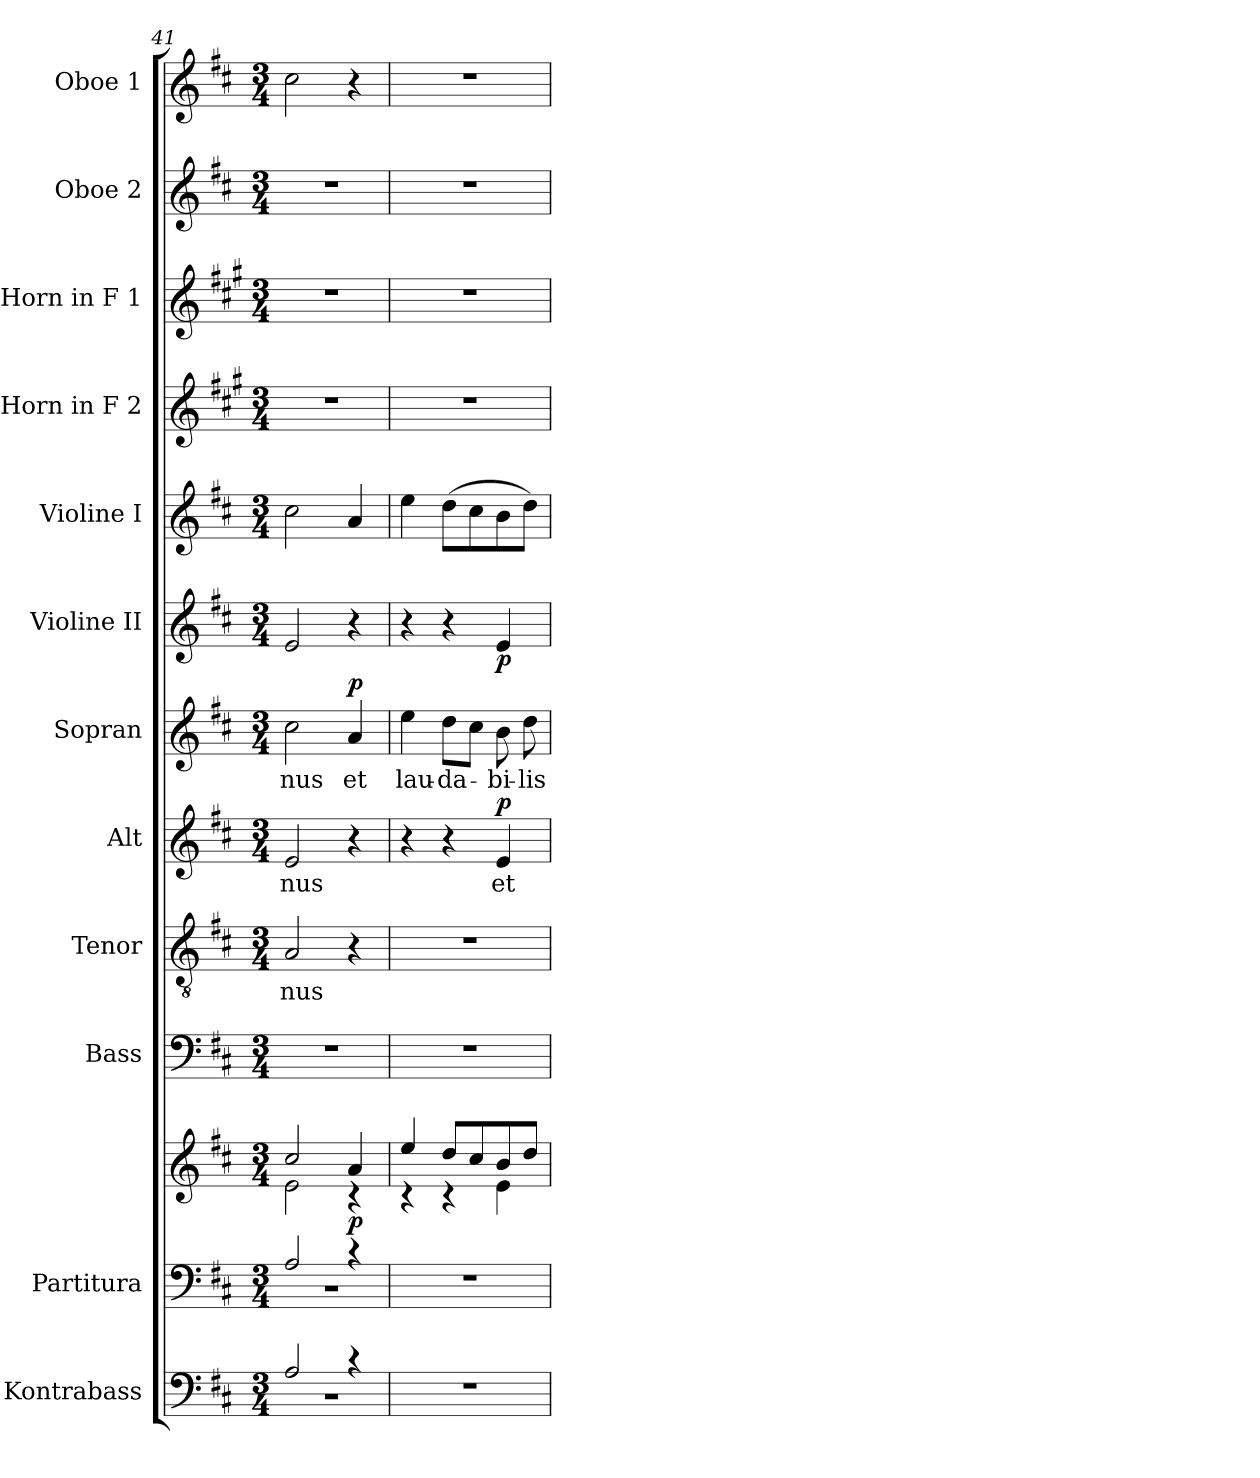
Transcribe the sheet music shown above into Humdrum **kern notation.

**kern	**kern	**kern	**dynam	**kern	**kern	**text	**kern	**text	**dynam	**kern	**text	**dynam	**kern	**dynam	**kern	**kern	**kern	**kern	**kern
*part12	*part11	*part11	*part11	*part10	*part9	*part9	*part8	*part8	*part8	*part7	*part7	*part7	*part6	*part6	*part5	*part4	*part3	*part2	*part1
*staff13	*staff12	*staff11	*staff11/12	*staff10	*staff9	*staff9	*staff8	*staff8	*staff8	*staff7	*staff7	*staff7	*staff6	*staff6	*staff5	*staff4	*staff3	*staff2	*staff1
*I"Kontrabass	*I"Partitura	*	*	*I"Bass	*I"Tenor	*	*I"Alt	*	*	*I"Sopran	*	*	*I"Violine II	*	*I"Violine I	*I"Horn in F 2	*I"Horn in F 1	*I"Oboe 2	*I"Oboe 1
*I'Kb.	*	*	*	*I'B.	*I'T.	*	*I'A.	*	*	*I'S.	*	*	*I'Vl. II	*	*I'Vl. I	*	*	*I'Ob. 2	*I'Ob. 1
!!LO:PB:g=z
*clefF4	*clefF4	*clefG2	*	*clefF4	*clefGv2	*	*clefG2	*	*	*clefG2	*	*	*clefG2	*	*clefG2	*clefG2	*clefG2	*clefG2	*clefG2
*ITrd7c12	*	*	*	*	*	*	*	*	*	*	*	*	*	*	*	*ITrd4c7	*ITrd4c7	*	*
*k[f#c#]	*k[f#c#]	*k[f#c#]	*	*k[f#c#]	*k[f#c#]	*	*k[f#c#]	*	*	*k[f#c#]	*	*	*k[f#c#]	*	*k[f#c#]	*k[f#c#]	*k[f#c#]	*k[f#c#]	*k[f#c#]
*D:	*D:	*D:	*	*D:	*D:	*	*D:	*	*	*D:	*	*	*D:	*	*D:	*D:	*D:	*D:	*D:
*M3/4	*M3/4	*M3/4	*	*M3/4	*M3/4	*	*M3/4	*	*	*M3/4	*	*	*M3/4	*	*M3/4	*M3/4	*M3/4	*M3/4	*M3/4
=41	=41	=41	=41	=41	=41	=41	=41	=41	=41	=41	=41	=41	=41	=41	=41	=41	=41	=41	=41
*^	*^	*	*	*	*	*	*	*	*	*	*	*	*	*	*	*	*	*	*
!	!LO:N:vis=1	!	!LO:N:vis=1	!	!	!	!	!LO:LY:b	!	!LO:LY:b	!	!	!LO:LY:b	!	!	!	!	!	!	!	!
*	*	*	*	*^	*	*	*	*	*	*	*	*	*	*	*	*	*	*	*	*	*
2AA/	2.r	2A/	2.r	2cc#/	2e\	.	2.r	2A/	-nus	2e/	-nus	.	2cc#\	-nus	.	2e/	.	2cc#\	2.r	2.r	2.r	2cc#\
!	!	!	!	!	!	!LO:DY:b	!	!	!	!	!	!	!	!LO:LY:b	!LO:DY:a	!	!	!	!	!	!	!
4rc	.	4rc	.	4a/	4rc	p	.	4r	.	4r	.	.	4a/	et	p	4r	.	4a/	.	.	.	4r
*v	*v	*	*	*	*	*	*	*	*	*	*	*	*	*	*	*	*	*	*	*	*	*
*	*v	*v	*	*	*	*	*	*	*	*	*	*	*	*	*	*	*	*	*	*	*
=42	=42	=42	=42	=42	=42	=42	=42	=42	=42	=42	=42	=42	=42	=42	=42	=42	=42	=42	=42	=42
!	!	!	!	!	!	!	!	!	!	!	!	!LO:LY:b	!	!	!	!	!	!	!	!
2.r	2.r	4ee/	4rc	.	2.r	2.r	.	4r	.	.	4ee\	lau-	.	4r	.	4ee\	2.r	2.r	2.r	2.r
!	!	!	!	!	!	!	!	!	!	!	!	!LO:LY:b	!	!	!	!	!	!	!	!
.	.	8dd/L	4rc	.	.	.	.	4r	.	.	8dd\L	-da-	.	4r	.	(>8dd\L	.	.	.	.
.	.	8cc#/	.	.	.	.	.	.	.	.	8cc#\J	.	.	.	.	8cc#\	.	.	.	.
!	!	!	!	!	!	!	!	!	!LO:LY:b	!LO:DY:a	!	!LO:LY:b	!	!	!LO:DY:b	!	!	!	!	!
.	.	8b/	4e\	.	.	.	.	4e/	et	p	8b\	-bi-	.	4e/	p	8b\	.	.	.	.
!	!	!	!	!	!	!	!	!	!	!	!	!LO:LY:b	!	!	!	!	!	!	!	!
.	.	8dd/J	.	.	.	.	.	.	.	.	8dd\	-lis	.	.	.	8dd\J)	.	.	.	.
*	*	*v	*v	*	*	*	*	*	*	*	*	*	*	*	*	*	*	*	*	*
=	=	=	=	=	=	=	=	=	=	=	=	=	=	=	=	=	=	=	=
*-	*-	*-	*-	*-	*-	*-	*-	*-	*-	*-	*-	*-	*-	*-	*-	*-	*-	*-	*-
